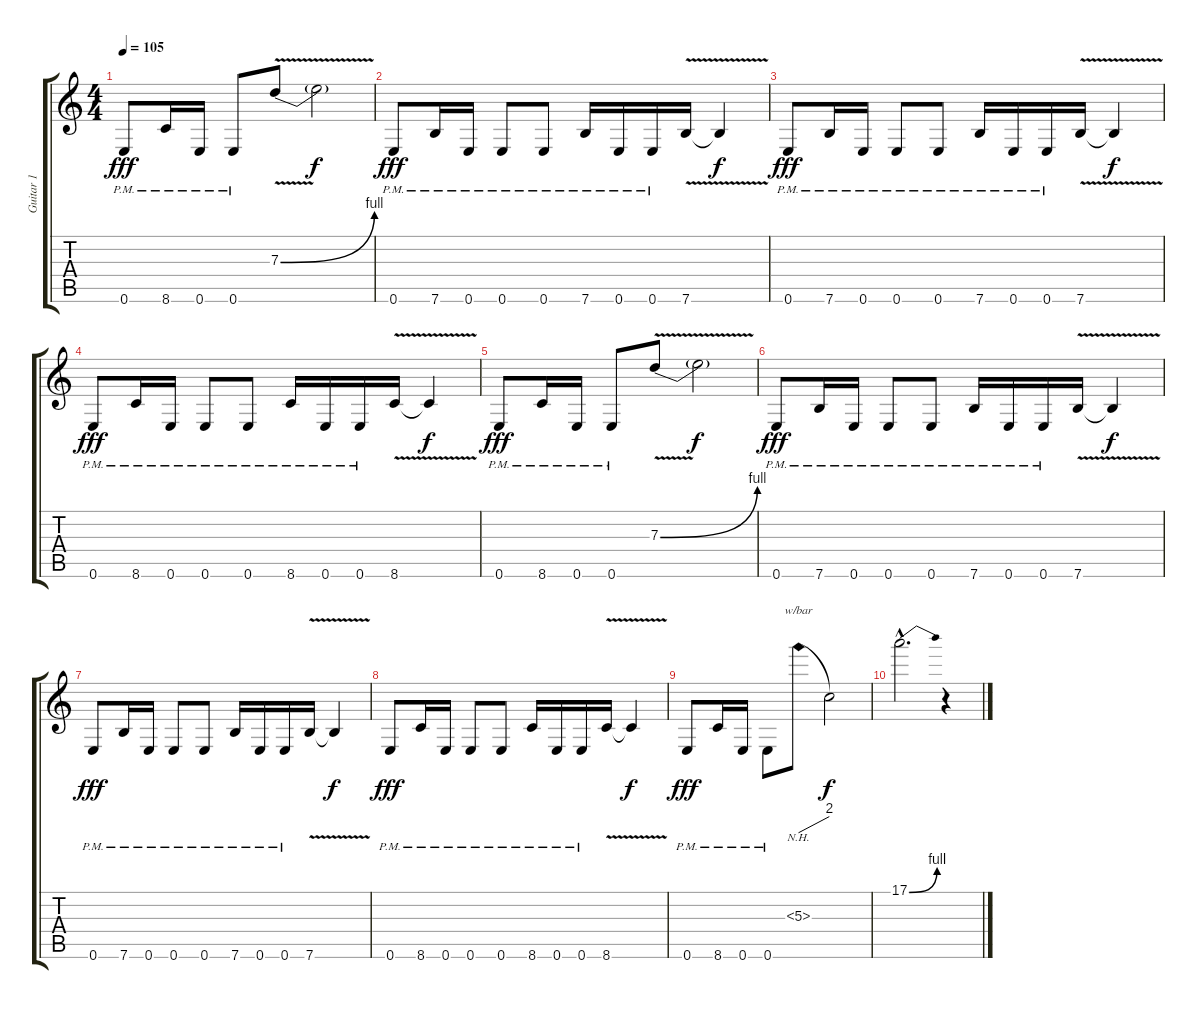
\track ("Guitar 1" "Guitar 1") {instrument distortionguitar}
\staff {score tabs}
\tuning (E4 B3 G3 D3 A2 E2) {hide}
\ts (4 4)
\tempo 105
\clef g2
\ks c
0.6{pm}.8{dy fff} 8.6{pm}.16 0.6{pm}.16 0.6{pm}.8 7.3{be (bend 0 0 60 4) v}.8 7.3{t}.2{dy f} |
0.6{pm}.8{dy fff} 7.6{pm}.16 0.6{pm}.16 0.6{pm}.8 0.6{pm}.8 7.6{pm}.16 0.6{pm}.16 0.6{pm}.16 7.6{v}.16 7.6{t}.4{dy f} |
0.6{pm}.8{dy fff} 7.6{pm}.16 0.6{pm}.16 0.6{pm}.8 0.6{pm}.8 7.6{pm}.16 0.6{pm}.16 0.6{pm}.16 7.6{v}.16 7.6{t}.4{dy f} |
0.6{pm}.8{dy fff} 8.6{pm}.16 0.6{pm}.16 0.6{pm}.8 0.6{pm}.8 8.6{pm}.16 0.6{pm}.16 0.6{pm}.16 8.6{v}.16 8.6{t}.4{dy f} |
0.6{pm}.8{dy fff} 8.6{pm}.16 0.6{pm}.16 0.6{pm}.8 7.3{be (bend 0 0 60 4) v}.8 7.3{t}.2{dy f} |
0.6{pm}.8{dy fff} 7.6{pm}.16 0.6{pm}.16 0.6{pm}.8 0.6{pm}.8 7.6{pm}.16 0.6{pm}.16 0.6{pm}.16 7.6{v}.16 7.6{t}.4{dy f} |
0.6{pm}.8{dy fff} 7.6{pm}.16 0.6{pm}.16 0.6{pm}.8 0.6{pm}.8 7.6{pm}.16 0.6{pm}.16 0.6{pm}.16 7.6{v}.16 7.6{t}.4{dy f} |
0.6{pm}.8{dy fff} 8.6{pm}.16 0.6{pm}.16 0.6{pm}.8 0.6{pm}.8 8.6{pm}.16 0.6{pm}.16 0.6{pm}.16 8.6{v}.16 8.6{t}.4{dy f} |
0.6{pm}.8{dy fff} 8.6{pm}.16 0.6{pm}.16 0.6{pm}.8 5.3{nh}.8{tbe (dive default 0 0 60 8)} 5.3{t}.2{dy f} |
17.1{be (bend 0 0 60 4) hac}.2{d} r.4
